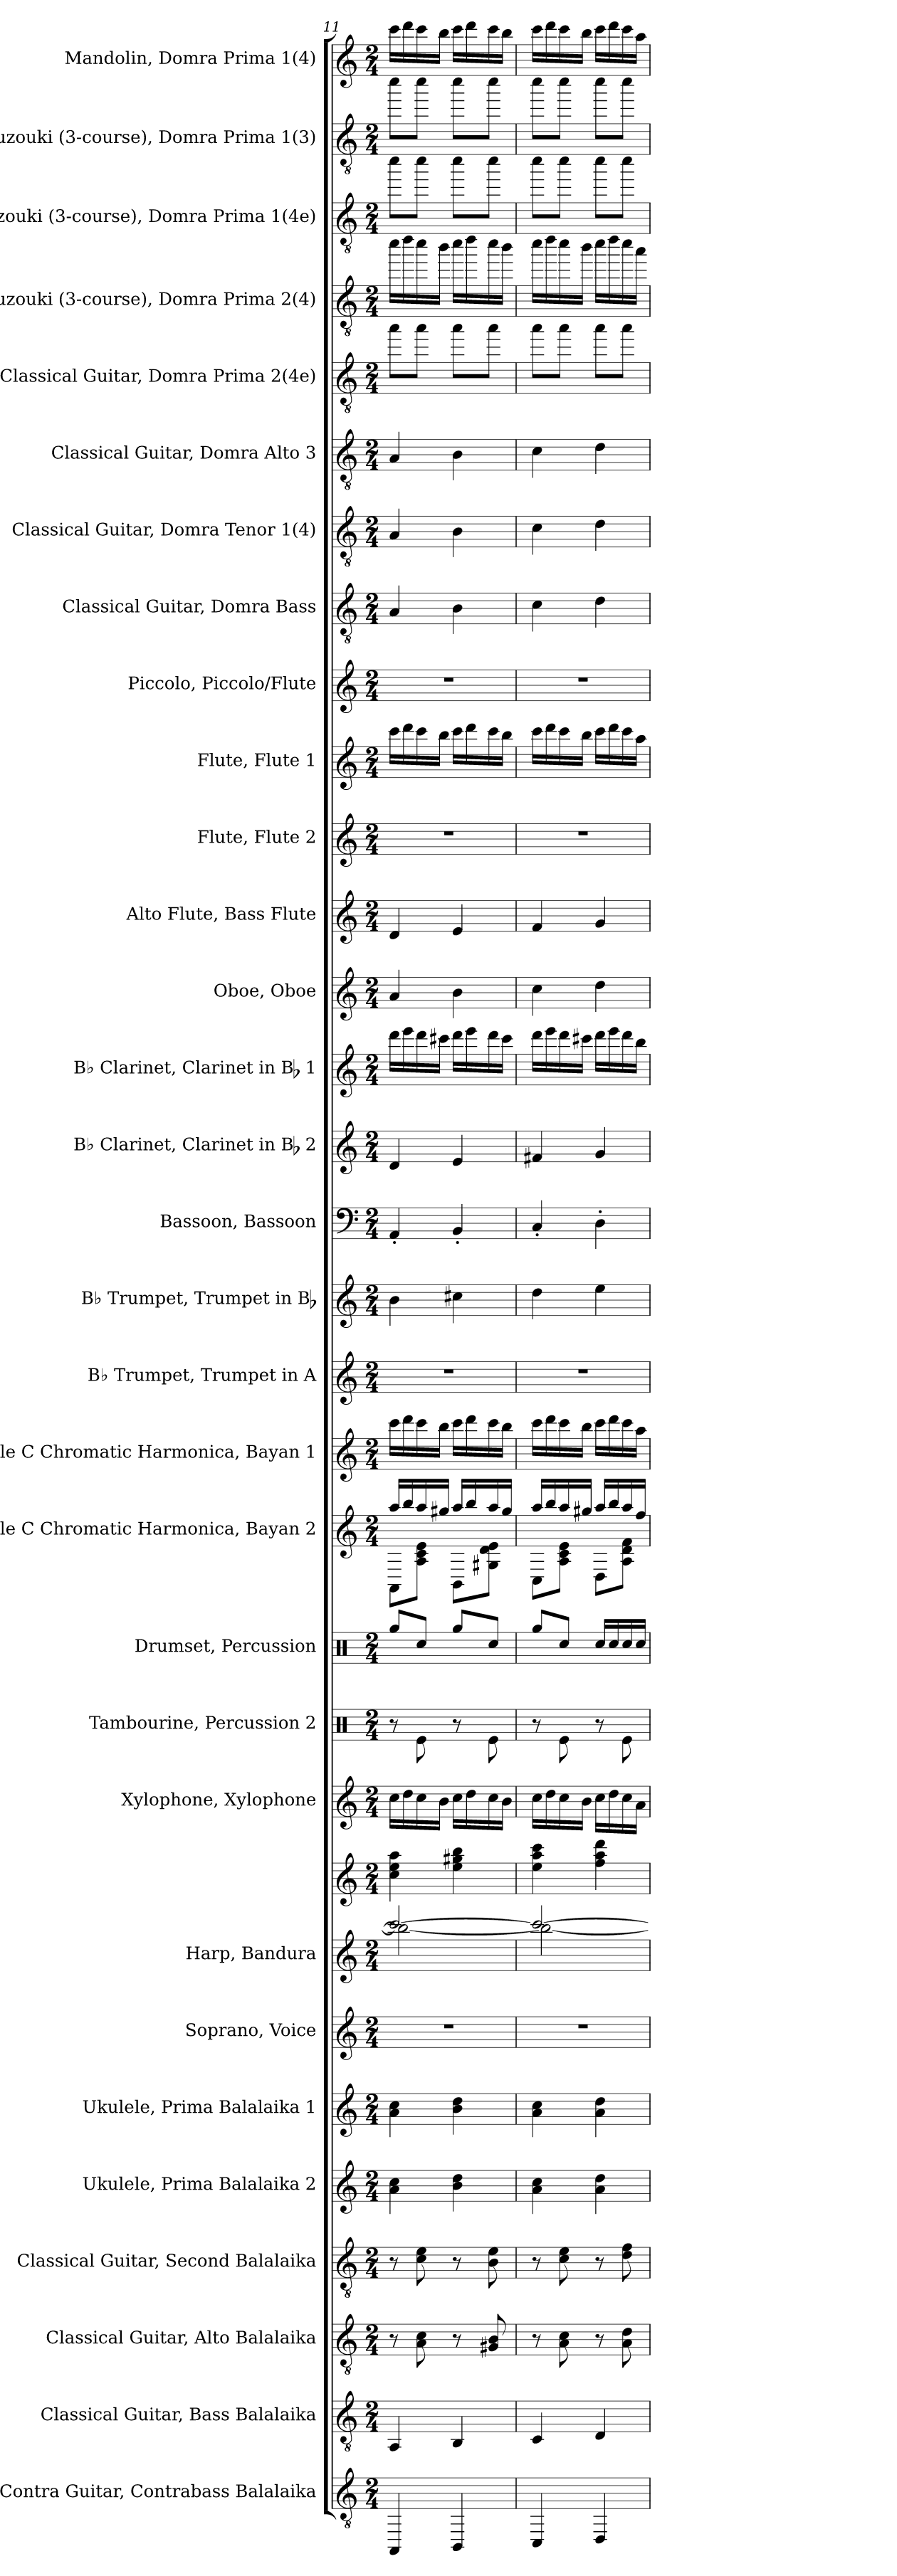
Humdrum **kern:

**kern	**kern	**kern	**kern	**kern	**kern	**kern	**kern	**kern	**kern	**kern	**kern	**kern	**kern	**kern	**kern	**kern	**kern	**kern	**kern	**kern	**kern	**kern	**kern	**kern	**kern	**kern	**kern	**kern	**kern	**kern	**kern
*part31	*part30	*part29	*part28	*part27	*part26	*part25	*part24	*part24	*part23	*part22	*part21	*part20	*part19	*part18	*part17	*part16	*part15	*part14	*part13	*part12	*part11	*part10	*part9	*part8	*part7	*part6	*part5	*part4	*part3	*part2	*part1
*staff32	*staff31	*staff30	*staff29	*staff28	*staff27	*staff26	*staff25	*staff24	*staff23	*staff22	*staff21	*staff20	*staff19	*staff18	*staff17	*staff16	*staff15	*staff14	*staff13	*staff12	*staff11	*staff10	*staff9	*staff8	*staff7	*staff6	*staff5	*staff4	*staff3	*staff2	*staff1
*I"Contra Guitar, Contrabass Balalaika	*I"Classical Guitar, Bass Balalaika	*I"Classical Guitar, Alto Balalaika	*I"Classical Guitar, Second Balalaika	*I"Ukulele, Prima Balalaika 2	*I"Ukulele, Prima Balalaika 1	*I"Soprano, Voice	*I"Harp, Bandura	*	*I"Xylophone, Xylophone	*I"Tambourine, Percussion 2	*I"Drumset, Percussion	*I"16 Hole C Chromatic Harmonica, Bayan 2	*I"14 Hole C Chromatic Harmonica, Bayan 1	*I"B♭ Trumpet, Trumpet in A	*I"B♭ Trumpet, Trumpet in Bb	*I"Bassoon, Bassoon	*I"B♭ Clarinet, Clarinet in Bb 2	*I"B♭ Clarinet, Clarinet in Bb 1	*I"Oboe, Oboe	*I"Alto Flute, Bass Flute	*I"Flute, Flute 2	*I"Flute, Flute 1	*I"Piccolo, Piccolo/Flute	*I"Classical Guitar, Domra Bass	*I"Classical Guitar, Domra Tenor 1(4)	*I"Classical Guitar, Domra Alto 3	*I"Classical Guitar, Domra Prima 2(4e)	*I"Bouzouki (3-course), Domra Prima 2(4)	*I"Bouzouki (3-course), Domra Prima 1(4e)	*I"Bouzouki (3-course), Domra Prima 1(3)	*I"Mandolin, Domra Prima 1(4)
*I'C. Guit.	*I'Guit.	*I'Guit.	*I'Guit.	*I'Uk.	*I'Uk.	*I'S.	*I'Hrp.	*	*I'Xyl.	*I'Tamb.	*I'D. Set	*I'Harm.	*I'Harm.	*I'B♭ Tpt.	*I'B♭ Tpt.	*I'Bsn.	*I'B♭ Cl.	*I'B♭ Cl.	*I'Ob.	*I'A. Fl.	*I'Fl.	*I'Fl.	*I'Picc.	*I'Guit.	*I'Guit.	*I'Guit.	*I'Guit.	*I'Bou.	*I'Bou.	*I'Bou.	*I'Mdn.
!!LO:PB:g=z
*clefGv2	*clefGv2	*clefGv2	*clefGv2	*clefG2	*clefG2	*clefG2	*clefG2	*clefG2	*clefG2	*clefX	*clefX	*clefG2	*clefG2	*clefG2	*clefG2	*clefF4	*clefG2	*clefG2	*clefG2	*clefG2	*clefG2	*clefG2	*clefG2	*clefGv2	*clefGv2	*clefGv2	*clefGv2	*clefGv2	*clefGv2	*clefGv2	*clefG2
*	*	*	*	*	*	*	*	*	*ITrd-7c-12	*	*	*	*	*ITrd1c2	*ITrd1c2	*	*ITrd1c2	*ITrd1c2	*	*ITrd3c5	*	*	*ITrd-7c-12	*	*	*	*	*	*	*	*
*k[]	*k[]	*k[]	*k[]	*k[]	*k[]	*k[]	*k[]	*k[]	*k[]	*k[]	*k[]	*k[]	*k[]	*k[b-e-]	*k[b-e-]	*k[]	*k[b-e-]	*k[b-e-]	*k[]	*k[f#]	*k[]	*k[]	*k[]	*k[]	*k[]	*k[]	*k[]	*k[]	*k[]	*k[]	*k[]
*M2/4	*M2/4	*M2/4	*M2/4	*M2/4	*M2/4	*M2/4	*M2/4	*M2/4	*M2/4	*M2/4	*M2/4	*M2/4	*M2/4	*M2/4	*M2/4	*M2/4	*M2/4	*M2/4	*M2/4	*M2/4	*M2/4	*M2/4	*M2/4	*M2/4	*M2/4	*M2/4	*M2/4	*M2/4	*M2/4	*M2/4	*M2/4
=11	=11	=11	=11	=11	=11	=11	=11	=11	=11	=11	=11	=11	=11	=11	=11	=11	=11	=11	=11	=11	=11	=11	=11	=11	=11	=11	=11	=11	=11	=11	=11
*	*	*	*	*	*	*	*^	*	*	*	*	*^	*	*	*	*	*	*	*	*	*	*	*	*	*	*	*	*	*	*	*
4AAA/	4AA/	8r	8r	4a\ 4cc\	4a\ 4cc\	2r	2ccc#/_	2bb\_	4cc\ 4ee\ 4aa\	16ccc\LL	8r	8Rgg/L	16aa/LL	8AA\L	16ccc\LL	2r	4a\	4AA'/	4c/	16ccc\LL	4a/	4A/	2r	16ccc\LL	2r	4A/	4A/	4A/	8aa\L	16ccc\LL	8ccc\L	8ccc\L	16ccc\LL
.	.	.	.	.	.	.	.	.	.	16ddd\	.	.	16bb/	.	16ddd\	.	.	.	.	16ddd\	.	.	.	16ddd\	.	.	.	.	.	16ddd\	.	.	16ddd\
.	.	8A\ 8c\	8c\ 8e\	.	.	.	.	.	.	16ccc\	8Re\	8Rcc/J	16aa/	8A\ 8c\ 8e\J	16ccc\	.	.	.	.	16ccc\	.	.	.	16ccc\	.	.	.	.	8aa\J	16ccc\	8ccc\J	8ccc\J	16ccc\
.	.	.	.	.	.	.	.	.	.	16bb\JJ	.	.	16gg#X/JJ	.	16bb\JJ	.	.	.	.	16bbn\JJ	.	.	.	16bb\JJ	.	.	.	.	.	16bb\JJ	.	.	16bb\JJ
4BBB/	4BB/	8r	8r	4b\ 4dd\	4b\ 4dd\	.	.	.	4ee\ 4gg#X\ 4bb\	16ccc\LL	8r	8Rgg/L	16aa/LL	8BB\L	16ccc\LL	.	4bn\	4BB'/	4d/	16ccc\LL	4b\	4B/	.	16ccc\LL	.	4B\	4B\	4B\	8aa\L	16ccc\LL	8ccc\L	8ccc\L	16ccc\LL
.	.	.	.	.	.	.	.	.	.	16ddd\	.	.	16bb/	.	16ddd\	.	.	.	.	16ddd\	.	.	.	16ddd\	.	.	.	.	.	16ddd\	.	.	16ddd\
.	.	8G#X/ 8B/	8B\ 8e\	.	.	.	.	.	.	16ccc\	8Re\	8Rcc/J	16aa/	8G#X\ 8d\ 8e\J	16ccc\	.	.	.	.	16ccc\	.	.	.	16ccc\	.	.	.	.	8aa\J	16ccc\	8ccc\J	8ccc\J	16ccc\
.	.	.	.	.	.	.	.	.	.	16bb\JJ	.	.	16gg#/JJ	.	16bb\JJ	.	.	.	.	16bb\JJ	.	.	.	16bb\JJ	.	.	.	.	.	16bb\JJ	.	.	16bb\JJ
=12	=12	=12	=12	=12	=12	=12	=12	=12	=12	=12	=12	=12	=12	=12	=12	=12	=12	=12	=12	=12	=12	=12	=12	=12	=12	=12	=12	=12	=12	=12	=12	=12	=12
4CC/	4C/	8r	8r	4a\ 4cc\	4a\ 4cc\	2r	2ccc#/_	2bb\_	4ee\ 4aa\ 4ccc\	16ccc\LL	8r	8Rgg/L	16aa/LL	8C\L	16ccc\LL	2r	4cc\	4C'/	4en/	16ccc\LL	4cc\	4c/	2r	16ccc\LL	2r	4c\	4c\	4c\	8aa\L	16ccc\LL	8ccc\L	8ccc\L	16ccc\LL
.	.	.	.	.	.	.	.	.	.	16ddd\	.	.	16bb/	.	16ddd\	.	.	.	.	16ddd\	.	.	.	16ddd\	.	.	.	.	.	16ddd\	.	.	16ddd\
.	.	8A\ 8c\	8c\ 8e\	.	.	.	.	.	.	16ccc\	8Re\	8Rcc/J	16aa/	8A\ 8c\ 8e\J	16ccc\	.	.	.	.	16ccc\	.	.	.	16ccc\	.	.	.	.	8aa\J	16ccc\	8ccc\J	8ccc\J	16ccc\
.	.	.	.	.	.	.	.	.	.	16bb\JJ	.	.	16gg#X/JJ	.	16bb\JJ	.	.	.	.	16bbn\JJ	.	.	.	16bb\JJ	.	.	.	.	.	16bb\JJ	.	.	16bb\JJ
4DD/	4D/	8r	8r	4a\ 4dd\	4a\ 4dd\	.	.	.	4ff\ 4aa\ 4ddd\	16ccc\LL	8r	16Rcc/LL	16aa/LL	8D\L	16ccc\LL	.	4dd\	4D'\	4f/	16ccc\LL	4dd\	4d/	.	16ccc\LL	.	4d\	4d\	4d\	8aa\L	16ccc\LL	8ccc\L	8ccc\L	16ccc\LL
.	.	.	.	.	.	.	.	.	.	16ddd\	.	16Rcc/	16bb/	.	16ddd\	.	.	.	.	16ddd\	.	.	.	16ddd\	.	.	.	.	.	16ddd\	.	.	16ddd\
.	.	8A\ 8d\	8d\ 8f\	.	.	.	.	.	.	16ccc\	8Re\	16Rcc/	16aa/	8A\ 8d\ 8f\J	16ccc\	.	.	.	.	16ccc\	.	.	.	16ccc\	.	.	.	.	8aa\J	16ccc\	8ccc\J	8ccc\J	16ccc\
.	.	.	.	.	.	.	.	.	.	16aa\JJ	.	16Rcc/JJ	16ff/JJ	.	16aa\JJ	.	.	.	.	16aa\JJ	.	.	.	16aa\JJ	.	.	.	.	.	16aa\JJ	.	.	16aa\JJ
*	*	*	*	*	*	*	*v	*v	*	*	*	*	*v	*v	*	*	*	*	*	*	*	*	*	*	*	*	*	*	*	*	*	*	*
=	=	=	=	=	=	=	=	=	=	=	=	=	=	=	=	=	=	=	=	=	=	=	=	=	=	=	=	=	=	=	=
*-	*-	*-	*-	*-	*-	*-	*-	*-	*-	*-	*-	*-	*-	*-	*-	*-	*-	*-	*-	*-	*-	*-	*-	*-	*-	*-	*-	*-	*-	*-	*-
